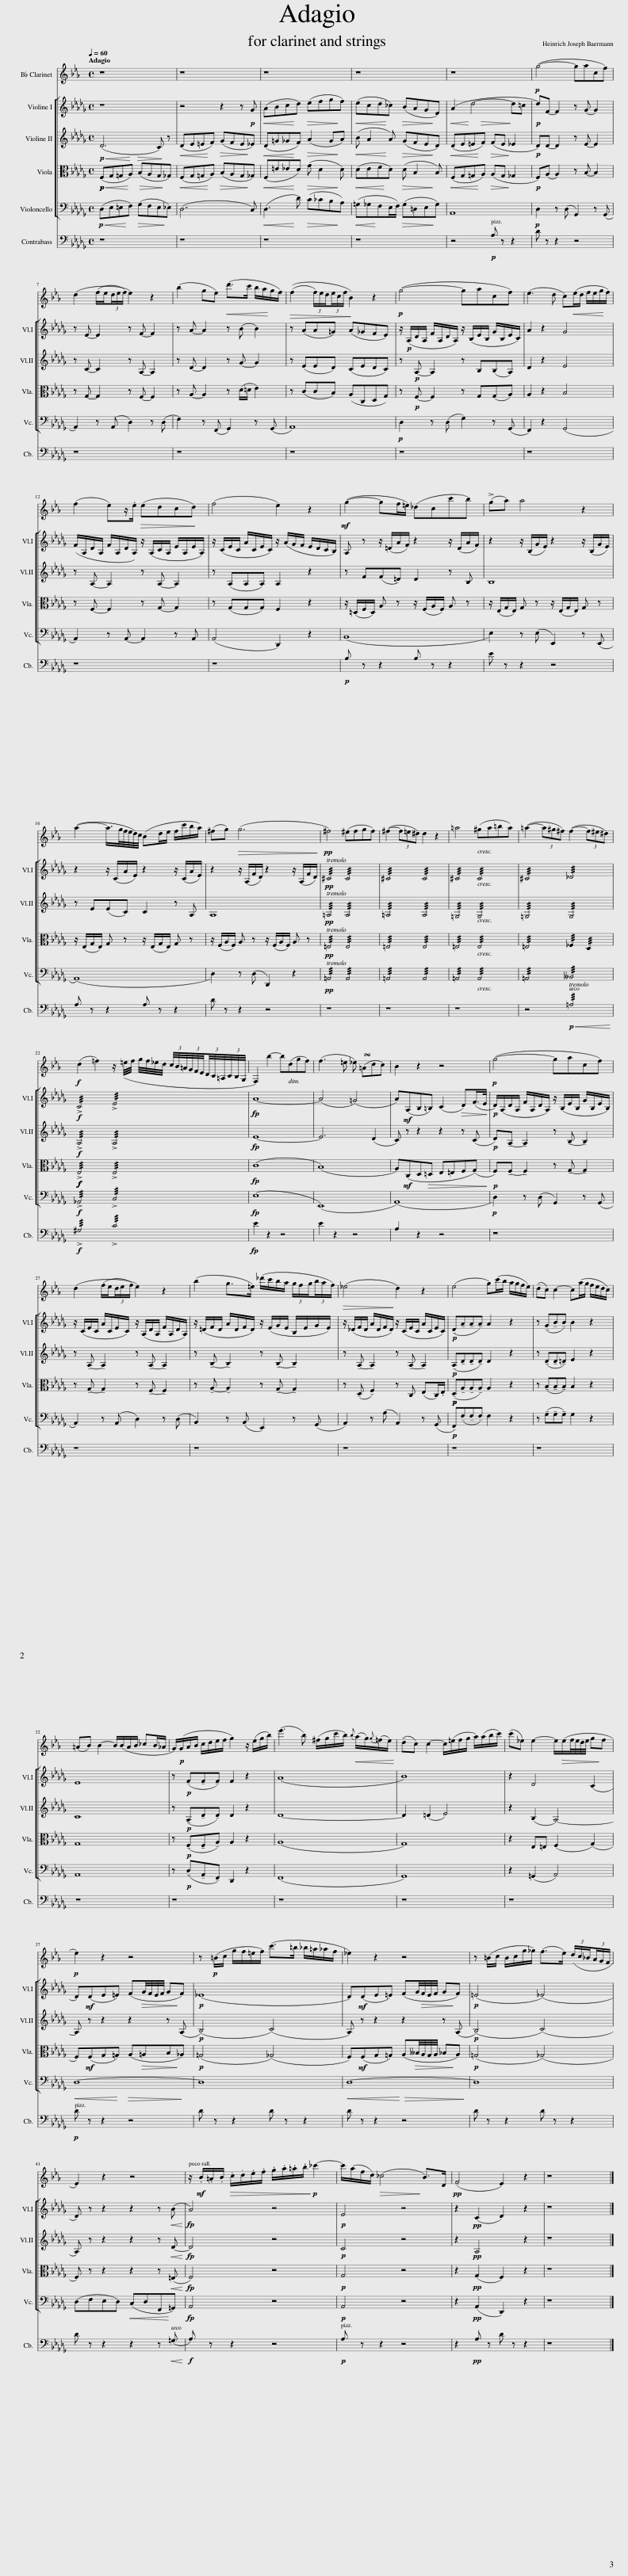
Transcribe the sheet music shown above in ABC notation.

X:1
%%score 1 [ 2 3 4 5 ] 6
L:1/8
Q:1/4=60
M:4/4
I:linebreak $
K:Db
V:1 treble transpose=-2
V:2 treble
V:3 treble
V:4 alto
V:5 bass
V:6 bass transpose=-12
V:1
[K:Eb] z8 | z8 | z8 | z8 | z8 | %5
!p! (g4- gacf) |$ (d2 (f/e/(3d/e/f/) e2) z2 | (b2 ge)!<(! (d'>c' b/a/!<)!g/f/) |!>(! ((f2!>)! (3f/)e/d/(3e/c/f/ B2) z2 |!p! (g4- gacf) | %10
 (e3 d c)!<(!(e/d/ f/e/g/!<)!f/) |$ (f2 e)z/.e/!>(! (ed!>)!cd) | (f4 e2) z2 |!mf! (g2- gf/=e/) (_dcc'b) | (!>!ga) a4 z2 |$ %15
 (a2- a/>g/f/4e/4d/4)c/4 (Bd/e/ f/c'/b/a/) | (^fg)!>(! (g6!>)! |!pp! ^f4) (^efgf) | (^f2- (3f=e^d) d2 z2 | =a4 (^ga=ba) | %20
 (=a2- (3a^g^f) (f2- (3f^e^d) |$!f! (d2 =f2) z/ (=e/4f/4 g/4f/4_e/4d/4 (3c/4B/4=A/4(3G/4F/4E/4(3D/4C/4=A,/4(3C/4B,/4G,/4 | F,2) b2- b(dgf) | (f3 =e _e) (!turn!=Adc) | B2 z2 z4 | %25
!p! (g4- gacf) |$ (d2 (f/e/(3d/e/f/) e2) z2 | (b2 g>=e) (_d'/c'/b/a/ (3g/f/g/(3b/a/f/) |!>(! (_e4!>)! d2) z2 | (e4 g)(c'/b/ a/g/f/e/) | %30
 (!tenuto!dc) c2- c(a/g/ f/e/d/c/) |$ (=AB) B2- B/(B/A/B/ _cB/_A/ | G/)!p!(G/A/B/ c/d/e/f/ g2) z/ (e/g/b/) | (e'3 b) (^f/g/c'/b/)!<(!{b} (a/g/){g}(=f/e/)!<)! | (!tenuto!dc) c2- c/(=e/f/g/ a/)(a/b/c'/) | %35
 (!tenuto!c'_e) e2- e/!>(!(e/f/4e/4d/4e/4 g!>)!f |$!p! e2) z2 z4 | z!p! (=B/c/ g/f/=e/f/) (c'>=b _b/=a/_a/f/ | _e2) z2 z4 | z (=B/c/ B/c/g/_g/) (f>e) (3(d/c/_B/(3A/G/F/ |$ %40
 E2) z2 z4 | z/!mf! .B/.=A/.B/!>(! .c/.d/.e/.f/ .g/.a/.=a/.b/!>)!!p! _c'2- | c'/(a/f/d/)!>(! (_c4!>)! B>)D |!pp! (!tenuto!F4 E2) z2 | z8 |] %45
V:2
 z8 | z4 z2 z!p! G |!<(! (ABc!<)!d)!>(! (efg!>)!f) |!<(! (ecd!<)!_c)!>(! (BAG!>)!E) |!<(! (A2!<)!!>(! d4- d!>)!=c | %5
!p! d)F- F2 z (G G2) |$ z E- E2 z F- F2 | z A- A2 z (B B2) | z (AA=G) (A_GFE) | z/!p! (A,/D/A,/ F/A,/D/A,/) z/ (B,/E/B,/ G/B,/E/C/) | %10
 A2 z2 G4 |$ (F/A,/D/A,/ F/A,/D/A,/) z/ (A,/C/A,/ E/A,/E/A,/) | z/ (C/E/C/ A/C/E/C/) z/ (A/G/F/ E/D/C/B,/) | A, z z/ (=D/A/F/) z2 z/ (D/A/F/) | z2 z/ (B,/G/E/) z2 z/ (B,/G/E/) |$ %15
 z2 z/ (C/A/E/) z2 z/ (C/A/E/) | z2 z/ (A,/F/D/) z2 z/ (A,/F/D/) |!pp! !///!^C4 !///!C4 | !///!^C4 !///!C4 | !///!^C4 !///!C4 | %20
 !///!^C4 !///!_D4 |$!f! !///!!>!C4 !///!!>!E4 | A8- | (A4 (=G4) | A)!mf!(A,B,=B,) (C2!>(! D)(F/>E/!>)! | %25
!p! D/)(A,/D/A,/ F/A,/D/A,/) z/ (B,/E/B,/ G/B,/E/B,/) |$ z/ (C/E/C/ A/C/E/C/) z/ (A,/D/A,/ F/A,/D/A,/) | z/ (=D/F/D/ A/D/F/D/) z/ (E/G/E/ B,/E/G/E/) | z/ (_D/F/D/ A/D/F/D/) z/ (C/E/C/ A/C/E/C/) |!p! (!tenuto!D!tenuto!A!tenuto!A!tenuto!A) A2 z2 | %30
 z (!tenuto!G!tenuto!B!tenuto!B) B2 z2 |$ E8 | z!p! (!tenuto!F!tenuto!F!tenuto!F) F2 z2 | (A8 | B8) | %35
 z2 D4 (C2 |$ D)!mf!(DE=E) (F!>(!G/4F/4E/4F/4 G!>)!F) |!p! (_E8 | D)!mf!(DE=E) (FG/4!>(!F/4E/4F/4 G!>)!F) |!p! (=E4 (_E4) |$ %40
 D) z z2 z2 z!<(! (B!<)! | A4) z4 |!p! E4 z4 | z2!pp! (C2 D2) z2 | z8 |] %45
V:3
!p!!<(! (D6!<)!!>(! C)!>)! z |!<(! (DE=E!<)!F)!>(! (GFE!>)!_E) |!<(! (D=G_G!<)!F)!>(! (A2 G!>)!A) |!<(! (B A2!<)! A)!>(! (GFE!>)!D) |!<(! (DE=E!<)!F)!>(! (FE!>)! _E2 | %5
!p! D)D- D2 z E- E2 |$ z C- C2 z A,- A,2 | z D- D2 z G- G2 | z (EED) (CEDC) | z!p! A,- A,2 z B,(B,A,) | %10
 D2 z2 E4 |$ z A,- A,2 z A,- A,2 | z (A,A,A,) A,2 z2 | z F(F=D) D2 z B, | B,8 |$ %15
 z E(EC) C2 z A, | A,8 |!pp! !///!=A,4 !///!A,4 | !///!=A,4 !///!A,4 | !///!=G,4 !///!G,4 | %20
 !///!=G,4 !///!G,4 |$!f! !///!!>!A,4 !///!!>!A,4 | E8- | E6 (D2 | C) z z2 z2 z (C | %25
!p! D)!tenuto!A,- !tenuto!A,2 z !tenuto!B,- !tenuto!B,2 |$ z !tenuto!A,- !tenuto!A,2 z !tenuto!A,- !tenuto!A,2 | z !tenuto!B,- !tenuto!B,2 z !tenuto!B,- !tenuto!B,2 | z !tenuto!A,- !tenuto!A,2 z !tenuto!A,- !tenuto!A,2 |!p! (!tenuto!A,!tenuto!D!tenuto!D!tenuto!D) D2 z2 | %30
 z (!tenuto!D!tenuto!D!tenuto!=D) E2 z2 |$ C8 | z!p! (!tenuto!A,!tenuto!D!tenuto!D) D2 z2 | D8- | D2 (=D2 E4) | %35
 z2 (B,2 A,4-) |$ A, z z2 z2 z (A, |!p! (B,4) (C4) | A,) z z2 z2 z (A, |!p! (B,4) (C4) |$ %40
 A,) z z2 z2 z!<(! D-!<)! | D4 z4 |!p! C4 z4 | z2!pp! A,4 z2 | z8 |] %45
V:4
!p!!p!!<(! (F,G,!<)!=G,A,)!>(! (B,A,!>)!G,_G,) |!<(! (F,G,=G,!<)!A,)!>(! (B,A,G,!>)!_G,) |!<(! (F,=E_E!<)!D)!>(! (G D2!>)! D) |!<(! (DE!<)!FD)!>(! (D B,2!>)! B,) |!<(! (F,G,=G,!<)!A,)!>(! (A,G,!>)! _G,2 | %5
!p! F,)(A, A,2) z B,- B,2 |$ z G,- G,2 z F,- F,2 | z A,- A,2 z (D/=D/ E2) | z (CCB,) (A,C,D,G,) | z!p! F,- F,2 z G,(G,A,) | %10
 A,2 z2 B,4 |$ z F,- F,2 z G,- G,2 | z (G,G,G,) F,2 z2 | z/ (=D,/F,/D,/) A, z z/ (F,/A,/F,/) A, z | z/ (E,/G,/E,/) G, z z/ (E,/G,/E,/) G, z |$ %15
 z/ (E,/G,/E,/) G, z z/ (E,/G,/E,/) G, z | z/ (F,/A,/F,/) A, z z/ (F,/A,/F,/) A, z |!pp! !///!=E,4 !///!E,4 | !///!=E,4 !///!E,4 | !///!=E,4 !///!E,4 | %20
 !///!=E,4 !///!_F,2 !///!D,2 |$!f!!f! !///!!>!E,4 !///!!>!E,4 | (C8 | (B,8) | A,)!mf!(C,D,!>(!=D, E,=E,F,(G,)!>)! | %25
!p! F,)!tenuto!F,- !tenuto!F,2 z !tenuto!G,- !tenuto!G,2 |$ z !tenuto!G,- !tenuto!G,2 z !tenuto!F,- !tenuto!F,2 | z !tenuto!A,- !tenuto!A,2 z !tenuto!G,- !tenuto!G,2 | z (!tenuto!D, !tenuto!F,2) z C, (E,C,/).E,/ |!p!!p! (!tenuto!D,!tenuto!A,!tenuto!A,!tenuto!A,) A,2 z2 | %30
 z (!tenuto!B,!tenuto!B,!tenuto!B,) B,2 z2 |$ G,8 | z!p! (!tenuto!F,!tenuto!F,!tenuto!A,) A,2 z2 | (A,8 | G,8) | %35
 z2 E,=E, (F,2 (G,2) |$ F,)!mf!(F,G,=G,) (A,!>(!=A,B,!>)!_A,) |!p! (=G,4 (_G,4) | F,)!mf!(F,G,=G,) (A,!>(!__B,/4A,/4G,/4A,/4 _B,!>)!A,) |!p! (=G,4 (_G,4) |$ %40
 F,) z z2 z2 z!<(! (=E,!<)! | F,4) z4 |!p! G,4 z4 | z2!pp! (G,2 F,2) z2 | z8 |] %45
V:5
!p!!<(! (D,E,=E,!<)!F,)!>(! (G,F,E,!>)!_E,) | (D,7 C,) |!<(! (D,3!<)! D)!>(! (C_CB,!>)!A,) |!<(! (=G,_G,!<)!F,E,/F,/)!>(! (G,=D,!>)!E,G,) | A,,8 | %5
!p! D,2 z (D, G,,2) z (G,, |$ A,,2) z (A,, D,2) z (D, | F,2) z (F,, G,,2) z (G,, | A,,8) |!p! D,2 z (D, G,2) z (G,, | %10
 F,,2) z2 (G,,4 |$ A,,2) z A,,- A,,2 z A,, | (A,,4 D,,2) z2 | (B,,8 | E,2) z (E, E,,2) z (E,, |$ %15
 (A,,8) | D,2) z (D, D,,2) z2 |!pp! !///!=A,,4 !///!A,,4 | !///!=A,,4 !///!A,,4 | !///!=A,,4 !///!A,,4 | %20
 !///!=A,,4 !///!__B,,4 |$!f! !///!!>!_A,,4 !///!!>!C,4 | (E,8 | (E,,8) | (A,,8) | %25
!p! D,2) z (D, G,,2) z (G,, |$ A,,2) z (A,, D,2) z (D, | B,,2) z (B,, E,,2) z (G,, | A,,2) z (A, A,,2) z (G,, |!p! !tenuto!F,,)(!tenuto!F,!tenuto!F,!tenuto!F,) F,2 z2 | %30
 z (!tenuto!G,!tenuto!G,!tenuto!G,) G,2 z2 |$ A,,8 | z!p! (!tenuto!D,!tenuto!A,,!tenuto!F,,) D,,2 z2 | (F,,8 | G,,8) | %35
 z2 (=G,,2 A,,4) |$!<(!!>(!!<(!!>(! D,8-!<)!!>)!!<)!!>)! | D,8 |!<(!!>(! D,8-!<)!!>)! | D,8 |$ %40
 (D,F,E,D,)!<(! (C,D,F,,!<)!=G,,) | A,,4 z4 |!p! A,,4 z4 | z2!pp! (A,,2 D,,2) z2 | z8 |] %45
V:6
 z8 | z8 | z8 | z8 | z4!p! A, z z2 | %5
 D z z2 z4 |$ z8 | z8 | z8 | z8 | %10
 z8 |$ z8 | z8 |!p! B, z z2 B, z z2 | E z z2 z4 |$ %15
 A, z z2 A, z z2 | D z z2 z4 | z8 | z8 | z8 | %20
 z4!p!!<(! !///!=A,4!<)! |$!f! !///!!>!^G,4 !///!!>!C4 | E2 z2 z4 | E2 z2 z4 | A,2 z2 z4 | %25
 z8 |$ z8 | z8 | z8 | z8 | %30
 z8 |$ z8 | z8 | z8 | z8 | %35
 z8 |$!p! D z z2 z4 | D z z2 D z z2 | D z z2 z4 | D z z2 D z z2 |$ %40
 D z z2 z2 z!<(! (=G,!<)! |!f! A,) z z2 z4 |!p! A, z z2 z4 | z2!pp! A, z D z z2 | z8 |] %45
